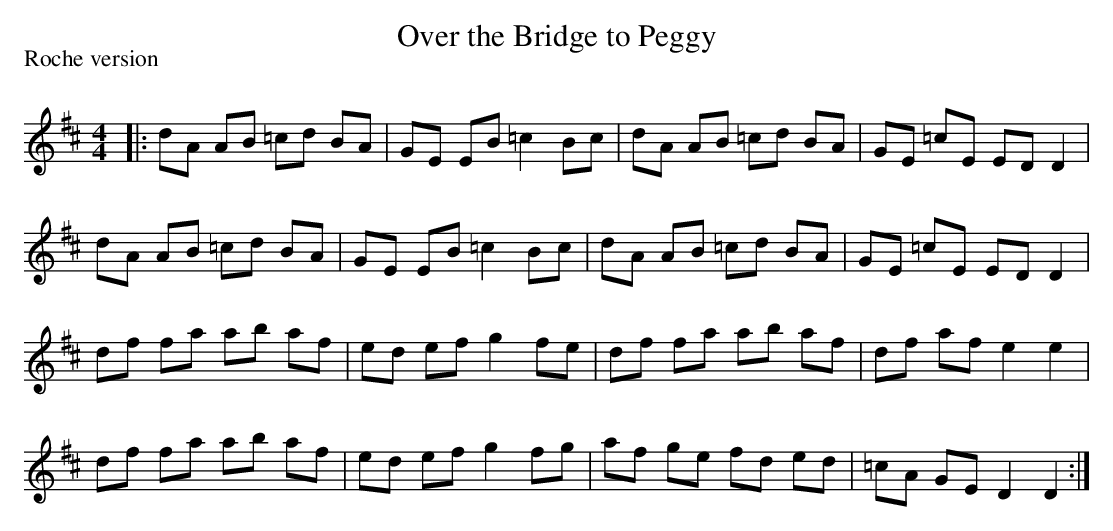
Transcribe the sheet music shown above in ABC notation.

X:1
T: Over the Bridge to Peggy
P:Roche version
Q: 232
K:D
M:4/4
L:1/8
|:dA AB =cd BA|GE EB =c2 Bc|dA AB =cd BA|GE =cE ED D2|
dA AB =cd BA|GE EB =c2 Bc|dA AB =cd BA|GE =cE ED D2|
df fa ab af|ed ef g2 fe|df fa ab af|df af e2 e2|
df fa ab af|ed ef g2 fg|af ge fd ed|=cA GE D2 D2:|
